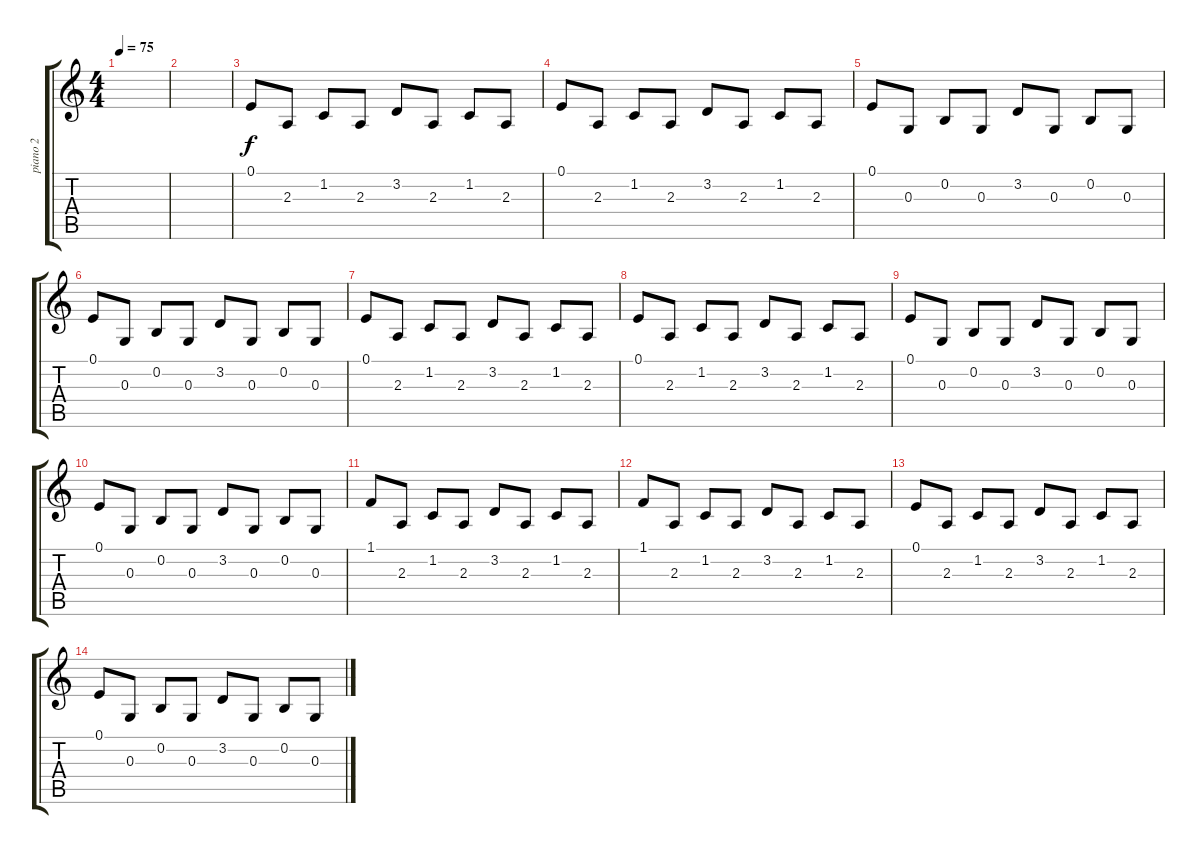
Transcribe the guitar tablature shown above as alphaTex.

\track ("piano 2" "piano 2") {instrument electricgrandpiano}
\staff {score tabs}
\tuning (E4 B3 G3 D3 A2 E2) {hide}
\ts (4 4)
\tempo 75
\clef g2
\ks c
|
|
0.1.8 2.3.8 1.2.8 2.3.8 3.2.8 2.3.8 1.2.8 2.3.8 |
0.1.8 2.3.8 1.2.8 2.3.8 3.2.8 2.3.8 1.2.8 2.3.8 |
0.1.8 0.3.8 0.2.8 0.3.8 3.2.8 0.3.8 0.2.8 0.3.8 |
0.1.8 0.3.8 0.2.8 0.3.8 3.2.8 0.3.8 0.2.8 0.3.8 |
0.1.8 2.3.8 1.2.8 2.3.8 3.2.8 2.3.8 1.2.8 2.3.8 |
0.1.8 2.3.8 1.2.8 2.3.8 3.2.8 2.3.8 1.2.8 2.3.8 |
0.1.8 0.3.8 0.2.8 0.3.8 3.2.8 0.3.8 0.2.8 0.3.8 |
0.1.8 0.3.8 0.2.8 0.3.8 3.2.8 0.3.8 0.2.8 0.3.8 |
1.1.8 2.3.8 1.2.8 2.3.8 3.2.8 2.3.8 1.2.8 2.3.8 |
1.1.8 2.3.8 1.2.8 2.3.8 3.2.8 2.3.8 1.2.8 2.3.8 |
0.1.8 2.3.8 1.2.8 2.3.8 3.2.8 2.3.8 1.2.8 2.3.8 |
0.1.8 0.3.8 0.2.8 0.3.8 3.2.8 0.3.8 0.2.8 0.3.8
